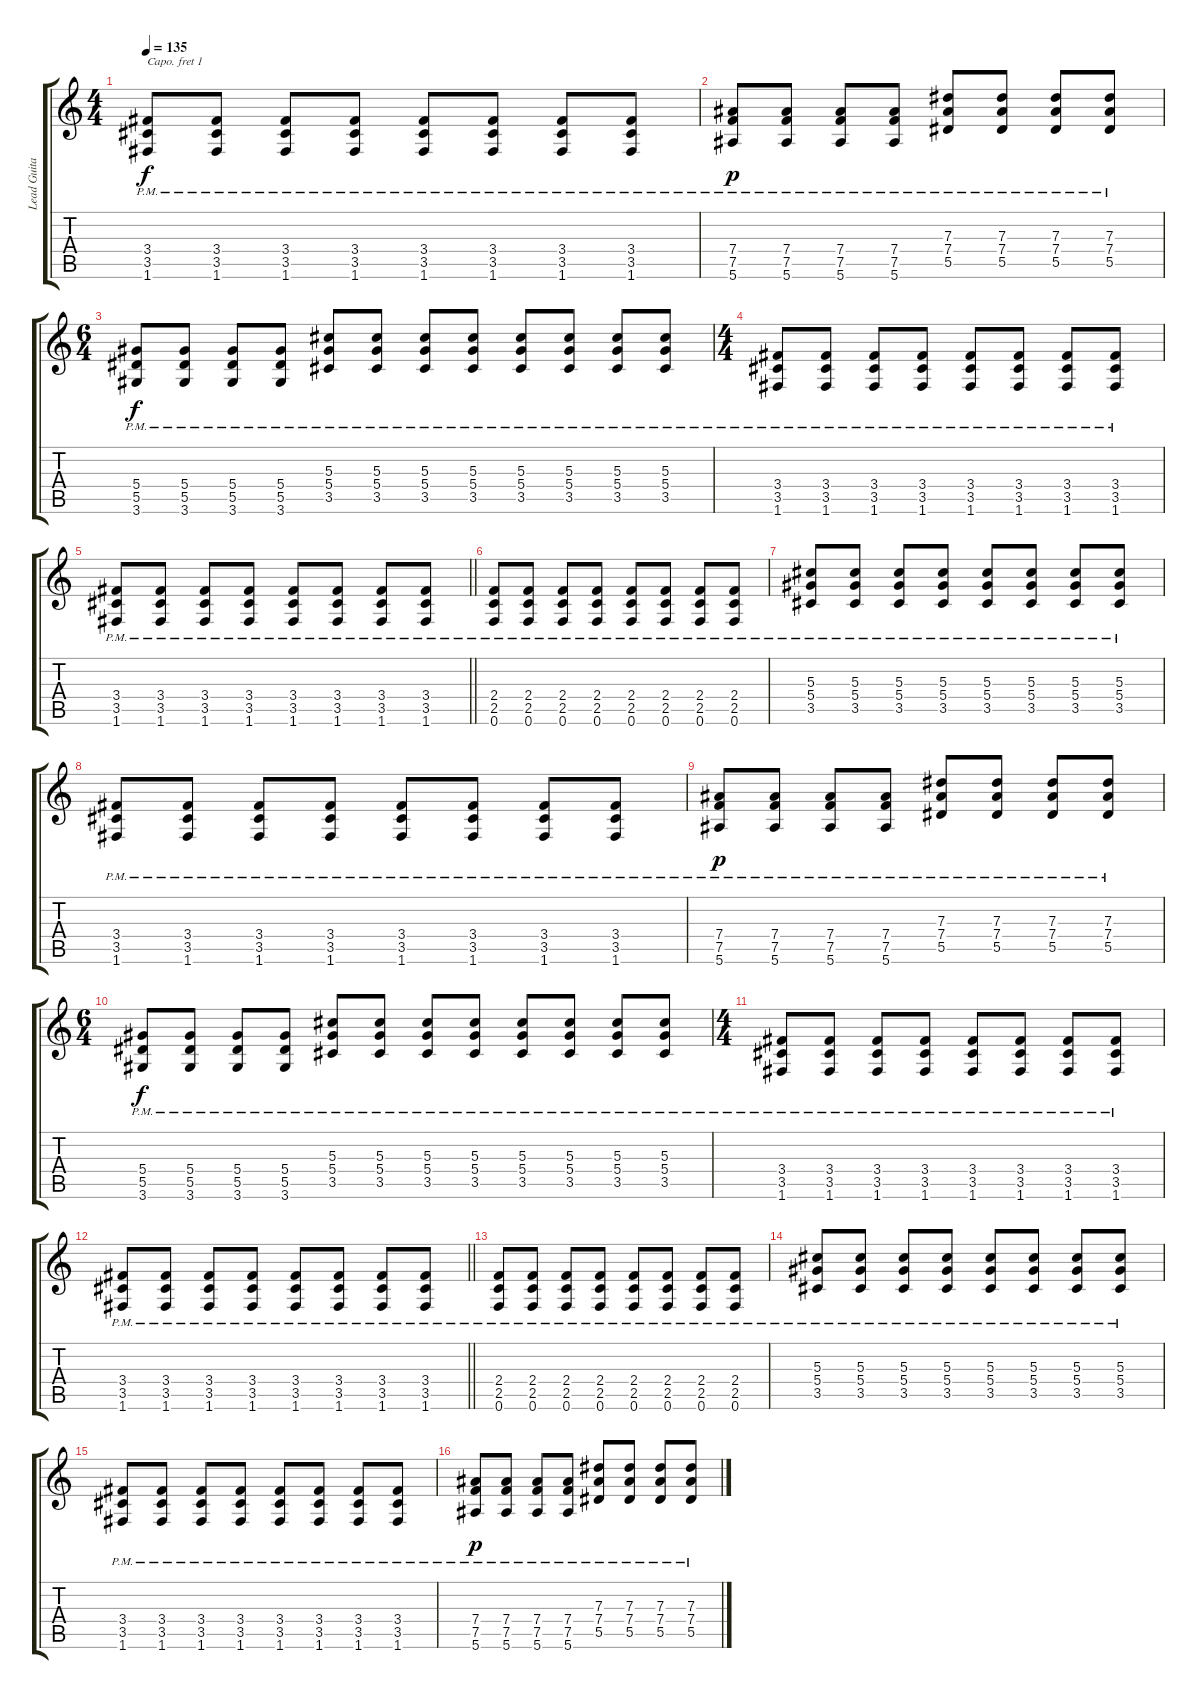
\track ("Lead Guitar 1" "Lead Guita") {instrument overdrivenguitar}
\staff {score tabs}
\capo 1
\tuning (E4 B3 G3 D3 A2 E2) {hide}
\ts (4 4)
\tempo 135
\clef g2
\ks c
(3.4{pm} 3.5{pm} 1.6{pm}).8{dy f} (3.4{pm} 3.5{pm} 1.6{pm}).8 (3.4{pm} 3.5{pm} 1.6{pm}).8 (3.4{pm} 3.5{pm} 1.6{pm}).8 (3.4{pm} 3.5{pm} 1.6{pm}).8 (3.4{pm} 3.5{pm} 1.6{pm}).8 (3.4{pm} 3.5{pm} 1.6{pm}).8 (3.4{pm} 3.5{pm} 1.6{pm}).8 |
(7.4{pm} 7.5{pm} 5.6{pm}).8{dy p} (7.4{pm} 7.5{pm} 5.6{pm}).8 (7.4{pm} 7.5{pm} 5.6{pm}).8 (7.4{pm} 7.5{pm} 5.6{pm}).8 (7.3{pm} 7.4{pm} 5.5{pm}).8 (7.3{pm} 7.4{pm} 5.5{pm}).8 (7.3{pm} 7.4{pm} 5.5{pm}).8 (7.3{pm} 7.4{pm} 5.5{pm}).8 |
\ts (6 4)
(5.4{pm} 5.5{pm} 3.6{pm}).8{dy f} (5.4{pm} 5.5{pm} 3.6{pm}).8 (5.4{pm} 5.5{pm} 3.6{pm}).8 (5.4{pm} 5.5{pm} 3.6{pm}).8 (5.3{pm} 5.4{pm} 3.5{pm}).8 (5.3{pm} 5.4{pm} 3.5{pm}).8 (5.3{pm} 5.4{pm} 3.5{pm}).8 (5.3{pm} 5.4{pm} 3.5{pm}).8 (5.3{pm} 5.4{pm} 3.5{pm}).8 (5.3{pm} 5.4{pm} 3.5{pm}).8 (5.3{pm} 5.4{pm} 3.5{pm}).8 (5.3{pm} 5.4{pm} 3.5{pm}).8 |
\ts (4 4)
(3.4{pm} 3.5{pm} 1.6{pm}).8 (3.4{pm} 3.5{pm} 1.6{pm}).8 (3.4{pm} 3.5{pm} 1.6{pm}).8 (3.4{pm} 3.5{pm} 1.6{pm}).8 (3.4{pm} 3.5{pm} 1.6{pm}).8 (3.4{pm} 3.5{pm} 1.6{pm}).8 (3.4{pm} 3.5{pm} 1.6{pm}).8 (3.4{pm} 3.5{pm} 1.6{pm}).8 |
\barLineRight lightlight
(3.4{pm} 3.5{pm} 1.6{pm}).8 (3.4{pm} 3.5{pm} 1.6{pm}).8 (3.4{pm} 3.5{pm} 1.6{pm}).8 (3.4{pm} 3.5{pm} 1.6{pm}).8 (3.4{pm} 3.5{pm} 1.6{pm}).8 (3.4{pm} 3.5{pm} 1.6{pm}).8 (3.4{pm} 3.5{pm} 1.6{pm}).8 (3.4{pm} 3.5{pm} 1.6{pm}).8 |
(2.4{pm} 2.5{pm} 0.6{pm}).8 (2.4{pm} 2.5{pm} 0.6{pm}).8 (2.4{pm} 2.5{pm} 0.6{pm}).8 (2.4{pm} 2.5{pm} 0.6{pm}).8 (2.4{pm} 2.5{pm} 0.6{pm}).8 (2.4{pm} 2.5{pm} 0.6{pm}).8 (2.4{pm} 2.5{pm} 0.6{pm}).8 (2.4{pm} 2.5{pm} 0.6{pm}).8 |
(5.3{pm} 5.4{pm} 3.5{pm}).8 (5.3{pm} 5.4{pm} 3.5{pm}).8 (5.3{pm} 5.4{pm} 3.5{pm}).8 (5.3{pm} 5.4{pm} 3.5{pm}).8 (5.3{pm} 5.4{pm} 3.5{pm}).8 (5.3{pm} 5.4{pm} 3.5{pm}).8 (5.3{pm} 5.4{pm} 3.5{pm}).8 (5.3{pm} 5.4{pm} 3.5{pm}).8 |
(3.4{pm} 3.5{pm} 1.6{pm}).8 (3.4{pm} 3.5{pm} 1.6{pm}).8 (3.4{pm} 3.5{pm} 1.6{pm}).8 (3.4{pm} 3.5{pm} 1.6{pm}).8 (3.4{pm} 3.5{pm} 1.6{pm}).8 (3.4{pm} 3.5{pm} 1.6{pm}).8 (3.4{pm} 3.5{pm} 1.6{pm}).8 (3.4{pm} 3.5{pm} 1.6{pm}).8 |
(7.4{pm} 7.5{pm} 5.6{pm}).8{dy p} (7.4{pm} 7.5{pm} 5.6{pm}).8 (7.4{pm} 7.5{pm} 5.6{pm}).8 (7.4{pm} 7.5{pm} 5.6{pm}).8 (7.3{pm} 7.4{pm} 5.5{pm}).8 (7.3{pm} 7.4{pm} 5.5{pm}).8 (7.3{pm} 7.4{pm} 5.5{pm}).8 (7.3{pm} 7.4{pm} 5.5{pm}).8 |
\ts (6 4)
(5.4{pm} 5.5{pm} 3.6{pm}).8{dy f} (5.4{pm} 5.5{pm} 3.6{pm}).8 (5.4{pm} 5.5{pm} 3.6{pm}).8 (5.4{pm} 5.5{pm} 3.6{pm}).8 (5.3{pm} 5.4{pm} 3.5{pm}).8 (5.3{pm} 5.4{pm} 3.5{pm}).8 (5.3{pm} 5.4{pm} 3.5{pm}).8 (5.3{pm} 5.4{pm} 3.5{pm}).8 (5.3{pm} 5.4{pm} 3.5{pm}).8 (5.3{pm} 5.4{pm} 3.5{pm}).8 (5.3{pm} 5.4{pm} 3.5{pm}).8 (5.3{pm} 5.4{pm} 3.5{pm}).8 |
\ts (4 4)
(3.4{pm} 3.5{pm} 1.6{pm}).8 (3.4{pm} 3.5{pm} 1.6{pm}).8 (3.4{pm} 3.5{pm} 1.6{pm}).8 (3.4{pm} 3.5{pm} 1.6{pm}).8 (3.4{pm} 3.5{pm} 1.6{pm}).8 (3.4{pm} 3.5{pm} 1.6{pm}).8 (3.4{pm} 3.5{pm} 1.6{pm}).8 (3.4{pm} 3.5{pm} 1.6{pm}).8 |
\barLineRight lightlight
(3.4{pm} 3.5{pm} 1.6{pm}).8 (3.4{pm} 3.5{pm} 1.6{pm}).8 (3.4{pm} 3.5{pm} 1.6{pm}).8 (3.4{pm} 3.5{pm} 1.6{pm}).8 (3.4{pm} 3.5{pm} 1.6{pm}).8 (3.4{pm} 3.5{pm} 1.6{pm}).8 (3.4{pm} 3.5{pm} 1.6{pm}).8 (3.4{pm} 3.5{pm} 1.6{pm}).8 |
(2.4{pm} 2.5{pm} 0.6{pm}).8 (2.4{pm} 2.5{pm} 0.6{pm}).8 (2.4{pm} 2.5{pm} 0.6{pm}).8 (2.4{pm} 2.5{pm} 0.6{pm}).8 (2.4{pm} 2.5{pm} 0.6{pm}).8 (2.4{pm} 2.5{pm} 0.6{pm}).8 (2.4{pm} 2.5{pm} 0.6{pm}).8 (2.4{pm} 2.5{pm} 0.6{pm}).8 |
(5.3{pm} 5.4{pm} 3.5{pm}).8 (5.3{pm} 5.4{pm} 3.5{pm}).8 (5.3{pm} 5.4{pm} 3.5{pm}).8 (5.3{pm} 5.4{pm} 3.5{pm}).8 (5.3{pm} 5.4{pm} 3.5{pm}).8 (5.3{pm} 5.4{pm} 3.5{pm}).8 (5.3{pm} 5.4{pm} 3.5{pm}).8 (5.3{pm} 5.4{pm} 3.5{pm}).8 |
(3.4{pm} 3.5{pm} 1.6{pm}).8 (3.4{pm} 3.5{pm} 1.6{pm}).8 (3.4{pm} 3.5{pm} 1.6{pm}).8 (3.4{pm} 3.5{pm} 1.6{pm}).8 (3.4{pm} 3.5{pm} 1.6{pm}).8 (3.4{pm} 3.5{pm} 1.6{pm}).8 (3.4{pm} 3.5{pm} 1.6{pm}).8 (3.4{pm} 3.5{pm} 1.6{pm}).8 |
(7.4{pm} 7.5{pm} 5.6{pm}).8{dy p} (7.4{pm} 7.5{pm} 5.6{pm}).8 (7.4{pm} 7.5{pm} 5.6{pm}).8 (7.4{pm} 7.5{pm} 5.6{pm}).8 (7.3{pm} 7.4{pm} 5.5{pm}).8 (7.3{pm} 7.4{pm} 5.5{pm}).8 (7.3{pm} 7.4{pm} 5.5{pm}).8 (7.3{pm} 7.4{pm} 5.5{pm}).8
